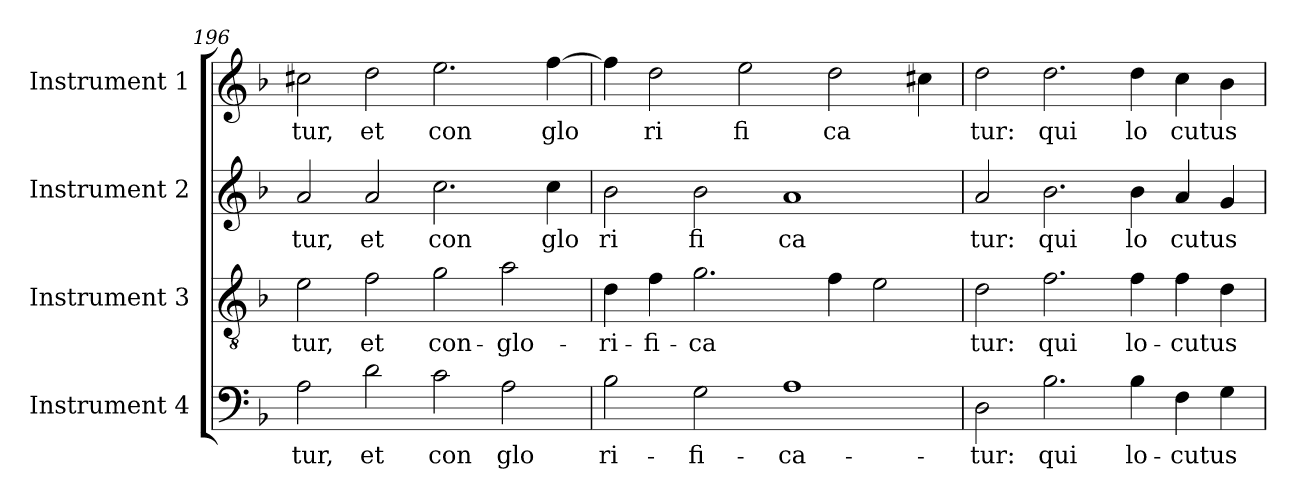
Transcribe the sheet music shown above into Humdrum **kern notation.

**kern	**text	**kern	**text	**kern	**text	**kern	**text
*part4	*part4	*part3	*part3	*part2	*part2	*part1	*part1
*staff4	*staff4	*staff3	*staff3	*staff2	*staff2	*staff1	*staff1
*I"Instrument 4	*	*I"Instrument 3	*	*I"Instrument 2	*	*I"Instrument 1	*
*clefF4	*	*clefGv2	*	*clefG2	*	*clefG2	*
*k[b-]	*	*k[b-]	*	*k[b-]	*	*k[b-]	*
*F:	*	*F:	*	*F:	*	*F:	*
=196	=196	=196	=196	=196	=196	=196	=196
!	!LO:LY:b:cj	!	!LO:LY:b:cj	!	!LO:LY:b:cj	!	!LO:LY:b:cj
2A\	tur,	2e\	-tur,	2a/	tur,	2cc#X\	tur,
!	!LO:LY:b:cj	!	!LO:LY:b:cj	!	!LO:LY:b:cj	!	!LO:LY:b:cj
2d\	et	2f\	et	2a/	et	2dd\	et
!	!LO:LY:b:cj	!	!LO:LY:b:cj	!	!LO:LY:b:cj	!	!LO:LY:b:cj
2c\	con	2g\	con-	2.cc\	con	2.ee\	con
!	!LO:LY:b:cj	!	!LO:LY:b:cj	!	!	!	!
2A\	glo	2a\	-glo-	.	.	.	.
!	!	!	!	!	!LO:LY:b:cj	!	!LO:LY:b:cj
.	.	.	.	4cc\	glo	[<4ff\	glo
!!LO:LB:g=z
=197	=197	=197	=197	=197	=197	=197	=197
!	!LO:LY:b:cj	!	!LO:LY:b:cj	!	!LO:LY:b:cj	!	!LO:LY:b:cj
2B-\	ri-	4d\	-ri-	2b-\	ri	4ff\]	.
!	!	!	!LO:LY:b:cj	!	!	!	!LO:LY:b:cj
.	.	4f\	-fi-	.	.	2dd\	ri
!	!LO:LY:b:cj	!	!LO:LY:b:cj	!	!LO:LY:b:cj	!	!
2G\	-fi-	2.g\	-ca-	2b-\	fi	.	.
!	!	!	!	!	!	!	!LO:LY:b:cj
.	.	.	.	.	.	2ee\	fi
!	!LO:LY:b:cj	!	!	!	!LO:LY:b:cj	!	!
1A	-ca-	.	.	1a	ca	.	.
!	!	!	!LO:LY:b:cj	!	!	!	!LO:LY:b:cj
.	.	4f\	--	.	.	2dd\	ca
!	!	!	!LO:LY:b:cj	!	!	!	!
.	.	2e\	--	.	.	.	.
!	!	!	!	!	!	!	!LO:LY:b:cj
.	.	.	.	.	.	4cc#X\	.
=198	=198	=198	=198	=198	=198	=198	=198
!	!LO:LY:b:cj	!	!LO:LY:b:cj	!	!LO:LY:b:cj	!	!LO:LY:b:cj
2D\	-tur:	2d\	-tur:	2a/	tur:	2dd\	tur:
!	!LO:LY:b:cj	!	!LO:LY:b:cj	!	!LO:LY:b:cj	!	!LO:LY:b:cj
2.B-\	qui	2.f\	qui	2.b-\	qui	2.dd\	qui
!	!LO:LY:b:cj	!	!LO:LY:b:cj	!	!LO:LY:b:cj	!	!LO:LY:b:cj
4B-\	lo-	4f\	lo-	4b-\	lo	4dd\	lo
!	!LO:LY:b:cj	!	!LO:LY:b:cj	!	!LO:LY:b:cj	!	!LO:LY:b:cj
4F\	-cutus	4f\	-cutus	4a/	cutus	4cc\	cutus
!	!LO:LY:b:cj	!	!LO:LY:b:cj	!	!LO:LY:b:cj	!	!LO:LY:b:cj
4G\	.	4d\	.	4g/	.	4b-\	.
=	=	=	=	=	=	=	=
*-	*-	*-	*-	*-	*-	*-	*-
